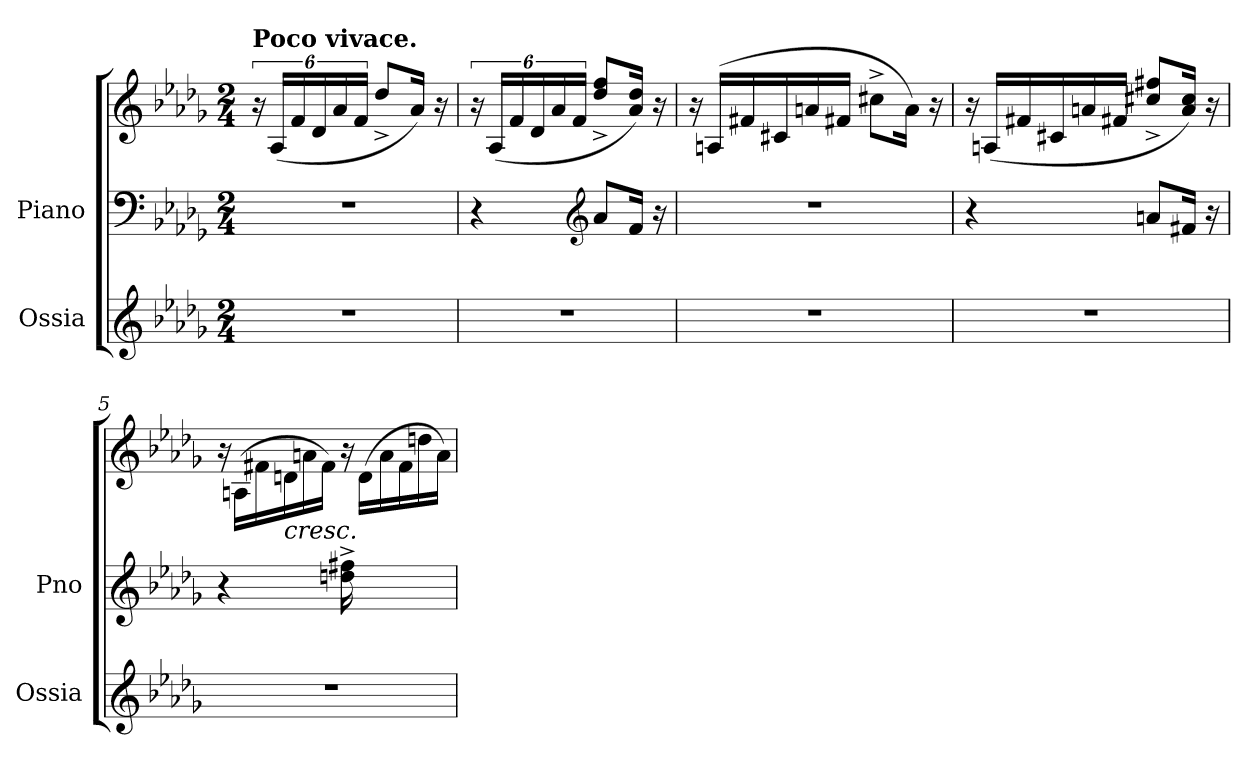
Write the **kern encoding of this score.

**kern	**kern	**kern	**dynam
*part2	*part1	*part1	*part1
*staff3	*staff2	*staff1	*staff1/2
*I"Ossia	*I"Piano	*	*
*I'Ossia	*I'Pno	*	*
*clefG2	*clefF4	*clefG2	*
*k[b-e-a-d-g-]	*k[b-e-a-d-g-]	*k[b-e-a-d-g-]	*
*M2/4	*M2/4	*M2/4	*
=1	=1	=1	=1
!	!	!LO:TX:a:B:t=Poco vivace.	!
2r	2r	24r	.
.	.	(<24A-/LL	.
!	!	!	!LO:DY:b
!	!	!	!LO:DY:n=1:b
.	.	24f/	p other-dynamics
.	.	24d-/	.
.	.	24a-/	.
.	.	24f/JJ	.
.	.	8dd-^/L	.
.	.	16a-/Jk)	.
.	.	16r	.
=2	=2	=2	=2
2r	4r	24r	.
.	.	(<24A-/LL	.
.	.	24f/	.
.	.	24d-/	.
.	.	24a-/	.
.	.	24f/JJ	.
*	*clefG2	*	*
.	8a-/L	8dd-/^ 8ff/^L	.
.	16f/Jk	16a-/ 16dd-/Jk)	.
.	16r	16r	.
=3	=3	=3	=3
*	*^	*	*
*	*	*	*Xtuplet	*
2r	2r	16ryy	24r	.
.	.	.	(>24An/LL	.
.	.	16ryy	.	.
.	.	.	24f#X/	.
.	.	8ryy	24c#X/	.
.	.	.	24an/	.
.	.	.	24f#X/JJ	.
.	.	4ryy	8cc#X^\L	.
.	.	.	16a\Jk)	.
.	.	.	16r	.
*	*v	*v	*	*
=4	=4	=4	=4
2r	4r	24r	.
.	.	(<24An/LL	.
.	.	24f#X/	.
.	.	24c#X/	.
.	.	24an/	.
.	.	24f#X/JJ	.
.	8an/L	8cc#X/^ 8ff#X/^L	.
.	16f#X/Jk	16a/ 16cc#/Jk)	.
.	16r	16r	.
!!LO:LB:g=z
=5	=5	=5	=5
*	*^	*	*
2r	4r	16ryy	24r	.
.	.	.	(>24An\LL	.
.	.	16ryy	.	.
.	.	.	24f#X\	.
!	!	!	!LO:TX:b:i:t=cresc.	!
.	.	8ryy	24dn\	.
.	.	.	24an\	.
.	.	.	24f#\JJ)	.
.	16ddn\^ 16ff#X\^	4ryy	24r	.
.	.	.	(>24d\LL	.
.	16rcyy	.	.	.
.	.	.	24a\	.
.	8reyy	.	24f#\	.
.	.	.	24ddn\	.
.	.	.	24a\JJ)	.
*	*v	*v	*	*
=	=	=	=
*-	*-	*-	*-
